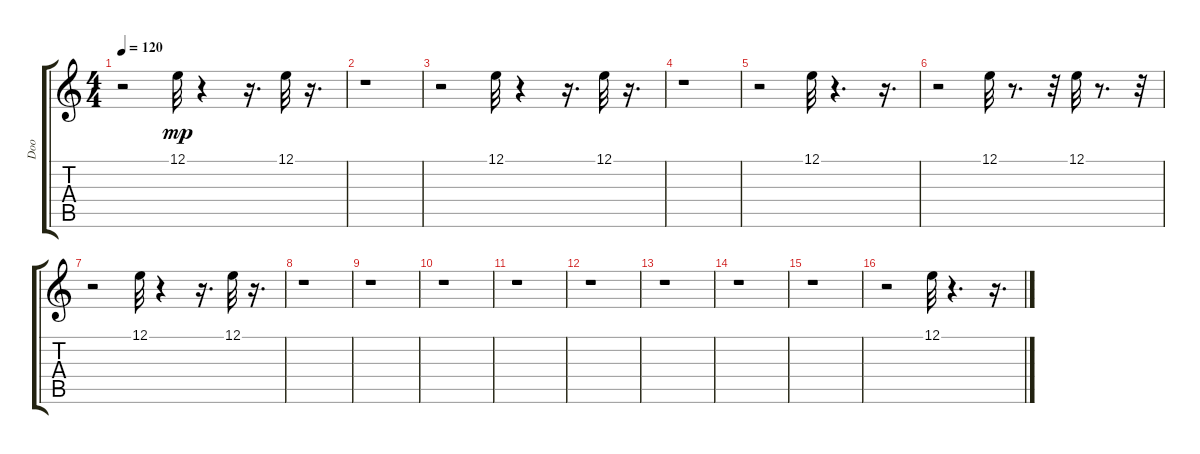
\track ("Doo                 " "Doo       ") {instrument acousticgrandpiano}
\staff {score tabs}
\tuning (E4 B3 G3 D3 A2 E2) {hide}
\ts (4 4)
\tempo 120
\clef g2
\ks c
r.2{dy mp} 12.1.32 r.4 r.16{d} 12.1.32 r.16{d} |
r.1 |
r.2 12.1.32 r.4 r.16{d} 12.1.32 r.16{d} |
r.1 |
r.2 12.1.32 r.4{d} r.16{d} |
r.2 12.1.32 r.8{d} r.32 12.1.32 r.8{d} r.32 |
r.2 12.1.32 r.4 r.16{d} 12.1.32 r.16{d} |
r.1 |
r.1 |
r.1 |
r.1 |
r.1 |
r.1 |
r.1 |
r.1 |
r.2 12.1.32 r.4{d} r.16{d}
